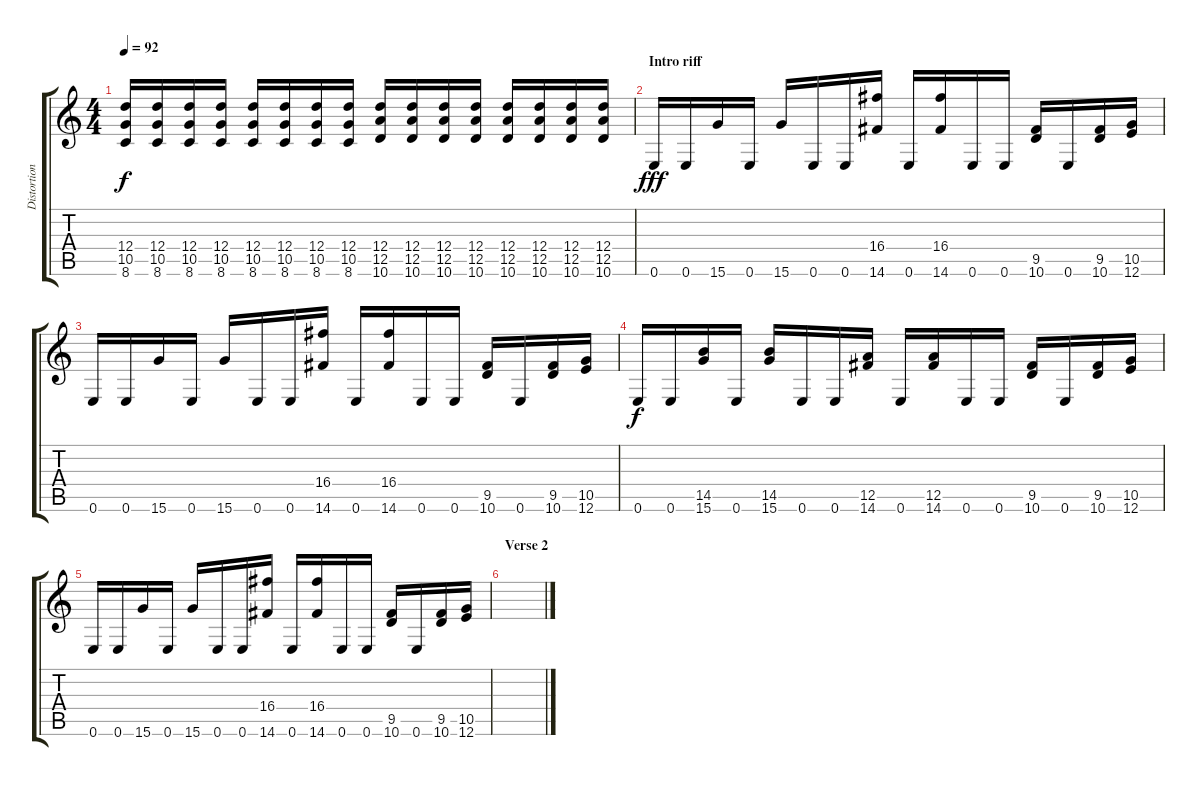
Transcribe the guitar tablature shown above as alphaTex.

\track ("Distortion Guitar" "Distortion") {instrument distortionguitar}
\staff {score tabs}
\tuning (E4 B3 G3 D3 A2 E2) {hide}
\ts (4 4)
\tempo 92
\clef g2
\ks c
(12.4 10.5 8.6).16{dy f} (12.4 10.5 8.6).16 (12.4 10.5 8.6).16 (12.4 10.5 8.6).16 (12.4 10.5 8.6).16 (12.4 10.5 8.6).16 (12.4 10.5 8.6).16 (12.4 10.5 8.6).16 (12.4 12.5 10.6).16 (12.4 12.5 10.6).16 (12.4 12.5 10.6).16 (12.4 12.5 10.6).16 (12.4 12.5 10.6).16 (12.4 12.5 10.6).16 (12.4 12.5 10.6).16 (12.4 12.5 10.6).16 |
\section ("" "Intro riff")
0.6.16{dy fff} 0.6.16 15.6.16 0.6.16 15.6.16 0.6.16 0.6.16 (16.4 14.6).16 0.6.16 (16.4 14.6).16 0.6.16 0.6.16 (9.5 10.6).16 0.6.16 (9.5 10.6).16 (10.5 12.6).16 |
0.6.16 0.6.16 15.6.16 0.6.16 15.6.16 0.6.16 0.6.16 (16.4 14.6).16 0.6.16 (16.4 14.6).16 0.6.16 0.6.16 (9.5 10.6).16 0.6.16 (9.5 10.6).16 (10.5 12.6).16 |
0.6.16{dy f} 0.6.16 (14.5 15.6).16 0.6.16 (14.5 15.6).16 0.6.16 0.6.16 (12.5 14.6).16 0.6.16 (12.5 14.6).16 0.6.16 0.6.16 (9.5 10.6).16 0.6.16 (9.5 10.6).16 (10.5 12.6).16 |
0.6.16 0.6.16 15.6.16 0.6.16 15.6.16 0.6.16 0.6.16 (16.4 14.6).16 0.6.16 (16.4 14.6).16 0.6.16 0.6.16 (9.5 10.6).16 0.6.16 (9.5 10.6).16 (10.5 12.6).16 |
\section ("" "Verse 2")
